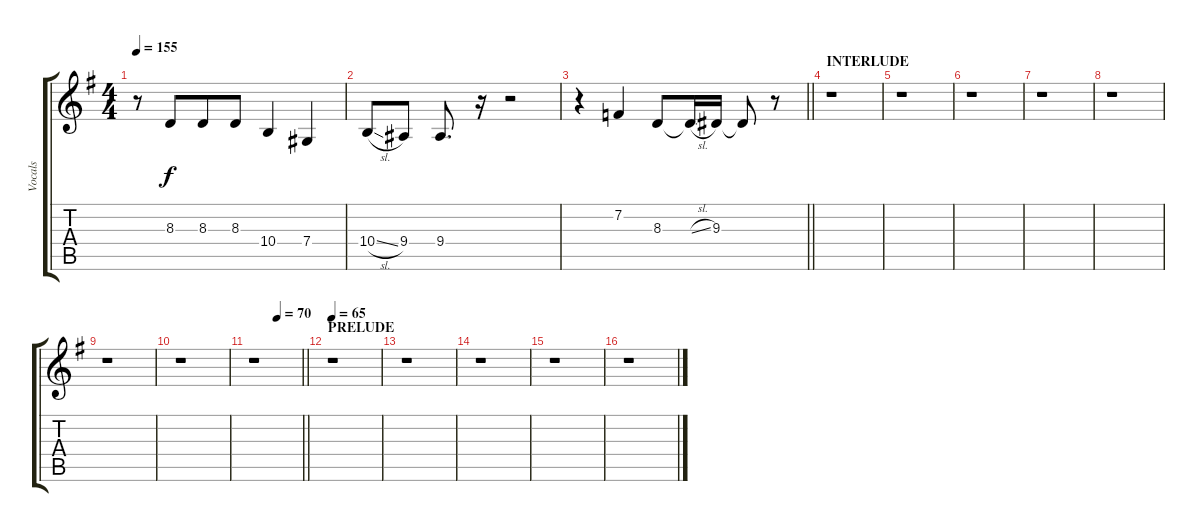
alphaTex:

\track ("Vocals" "Vocals") {instrument harmonica}
\staff {score tabs}
\tuning (Eb4 Bb3 Gb3 Db3 Ab2 Eb2) {hide}
\ts (4 4)
\tempo 155
\clef g2
\ks eminor
r.8{dy f} 8.3.8{beam merge} 8.3.8 8.3.8 10.4.4 7.4.4 |
10.4{sl}.8 9.4.8 9.4.8{d} r.16 r.2 |
\barLineRight lightlight
r.4 7.2.4 8.3.8 8.3{sl t}.16 9.3.16 9.3{t}.8 r.8 |
\section ("" "INTERLUDE")
r.1 |
r.1 |
r.1 |
r.1 |
r.1 |
r.1 |
r.1 |
\tempo (70 0.5)
\barLineRight lightlight
r.1 |
\section ("" "PRELUDE")
\tempo 65
r.1 |
r.1 |
r.1 |
r.1 |
r.1
